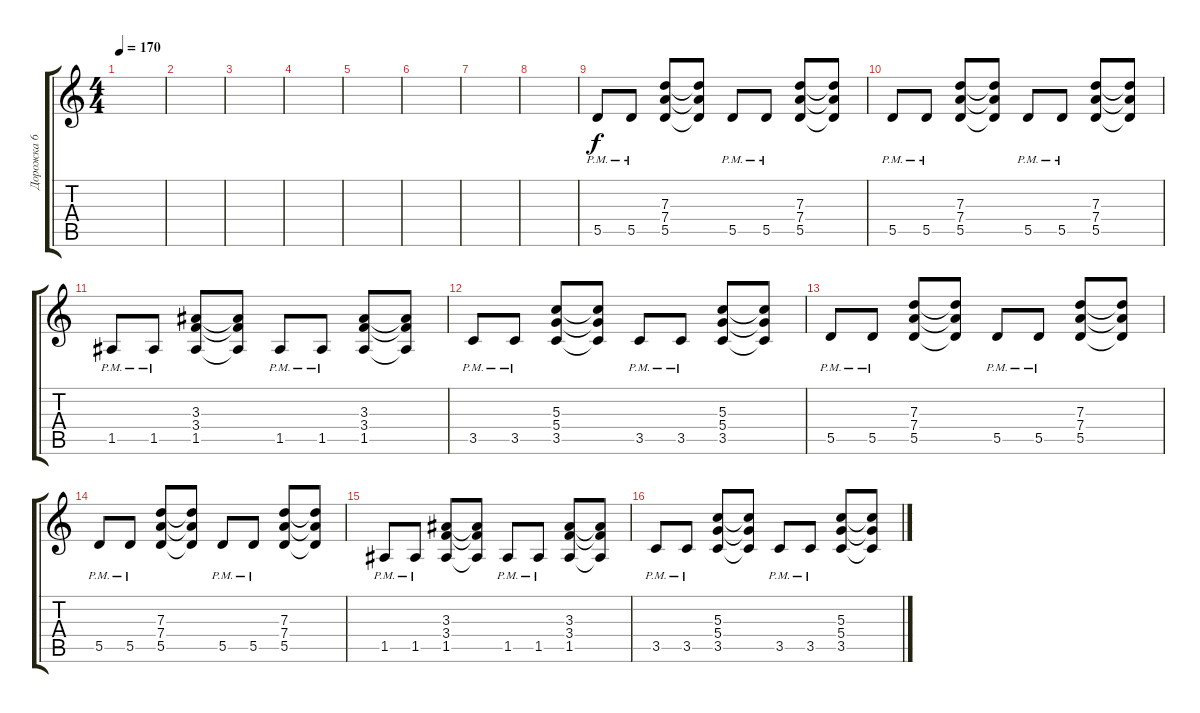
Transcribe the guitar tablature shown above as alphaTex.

\track ("Дорожка 6" "Дорожка 6") {instrument distortionguitar}
\staff {score tabs}
\tuning (E4 B3 G3 D3 A2 E2) {hide}
\ts (4 4)
\tempo 170
\clef g2
\ks c
|
|
|
|
|
|
|
|
5.5{pm}.8 5.5{pm}.8 (7.3 7.4 5.5).8 (7.3{t} 7.4{t} 5.5{t}).8 5.5{pm}.8 5.5{pm}.8 (7.3 7.4 5.5).8 (7.3{t} 7.4{t} 5.5{t}).8 |
5.5{pm}.8 5.5{pm}.8 (7.3 7.4 5.5).8 (7.3{t} 7.4{t} 5.5{t}).8 5.5{pm}.8 5.5{pm}.8 (7.3 7.4 5.5).8 (7.3{t} 7.4{t} 5.5{t}).8 |
1.5{pm}.8 1.5{pm}.8 (3.3 3.4 1.5).8 (3.3{t} 3.4{t} 1.5{t}).8 1.5{pm}.8 1.5{pm}.8 (3.3 3.4 1.5).8 (3.3{t} 3.4{t} 1.5{t}).8 |
3.5{pm}.8 3.5{pm}.8 (5.3 5.4 3.5).8 (5.3{t} 5.4{t} 3.5{t}).8 3.5{pm}.8 3.5{pm}.8 (5.3 5.4 3.5).8 (5.3{t} 5.4{t} 3.5{t}).8 |
5.5{pm}.8 5.5{pm}.8 (7.3 7.4 5.5).8 (7.3{t} 7.4{t} 5.5{t}).8 5.5{pm}.8 5.5{pm}.8 (7.3 7.4 5.5).8 (7.3{t} 7.4{t} 5.5{t}).8 |
5.5{pm}.8 5.5{pm}.8 (7.3 7.4 5.5).8 (7.3{t} 7.4{t} 5.5{t}).8 5.5{pm}.8 5.5{pm}.8 (7.3 7.4 5.5).8 (7.3{t} 7.4{t} 5.5{t}).8 |
1.5{pm}.8 1.5{pm}.8 (3.3 3.4 1.5).8 (3.3{t} 3.4{t} 1.5{t}).8 1.5{pm}.8 1.5{pm}.8 (3.3 3.4 1.5).8 (3.3{t} 3.4{t} 1.5{t}).8 |
3.5{pm}.8 3.5{pm}.8 (5.3 5.4 3.5).8 (5.3{t} 5.4{t} 3.5{t}).8 3.5{pm}.8 3.5{pm}.8 (5.3 5.4 3.5).8 (5.3{t} 5.4{t} 3.5{t}).8
